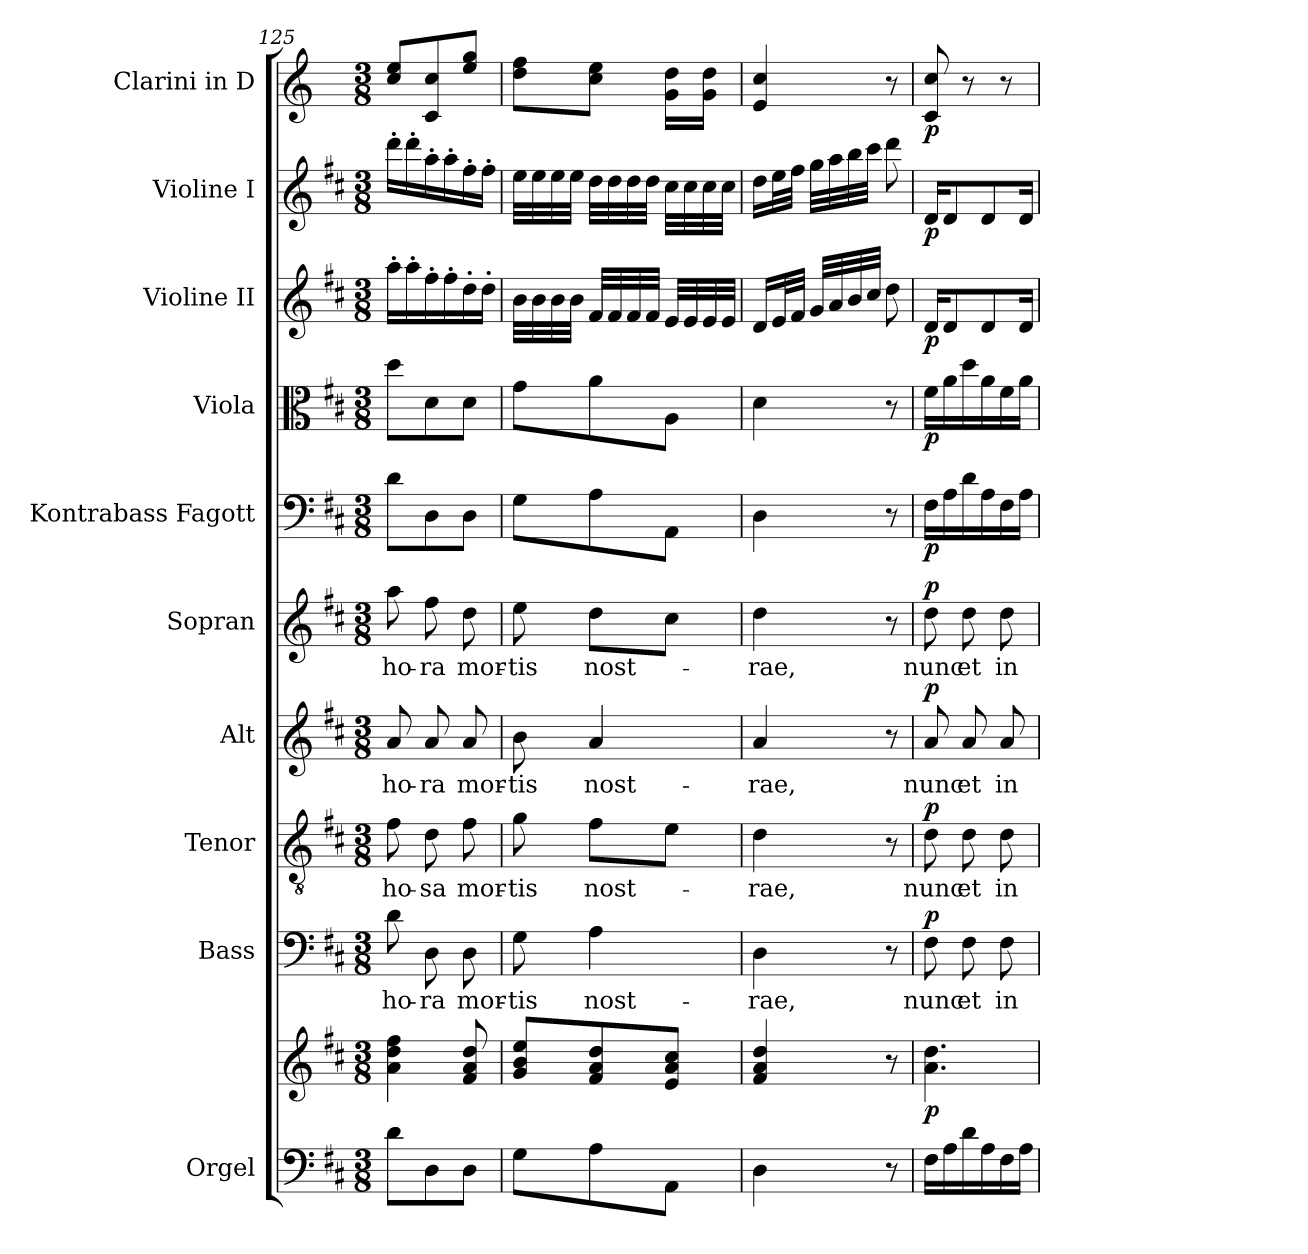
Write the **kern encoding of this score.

**kern	**kern	**dynam	**kern	**text	**dynam	**kern	**text	**dynam	**kern	**text	**dynam	**kern	**text	**dynam	**kern	**dynam	**kern	**dynam	**kern	**dynam	**kern	**dynam	**kern	**dynam
*part10	*part10	*part10	*part9	*part9	*part9	*part8	*part8	*part8	*part7	*part7	*part7	*part6	*part6	*part6	*part5	*part5	*part4	*part4	*part3	*part3	*part2	*part2	*part1	*part1
*staff11	*staff10	*staff10/11	*staff9	*staff9	*staff9	*staff8	*staff8	*staff8	*staff7	*staff7	*staff7	*staff6	*staff6	*staff6	*staff5	*staff5	*staff4	*staff4	*staff3	*staff3	*staff2	*staff2	*staff1	*staff1
*I"Orgel	*	*	*I"Bass	*	*	*I"Tenor	*	*	*I"Alt	*	*	*I"Sopran	*	*	*I"Kontrabass Fagott	*	*I"Viola	*	*I"Violine II	*	*I"Violine I	*	*I"Clarini in D	*
*I'Org.	*	*	*I'B.	*	*	*I'T.	*	*	*I'A.	*	*	*I'S.	*	*	*I'Kb.	*	*I'Vla.	*	*I'Vl. II	*	*I'Vl. I	*	*I'Clar.	*
*clefF4	*clefG2	*	*clefF4	*	*	*clefGv2	*	*	*clefG2	*	*	*clefG2	*	*	*clefF4	*	*clefC3	*	*clefG2	*	*clefG2	*	*clefG2	*
*	*	*	*	*	*	*	*	*	*	*	*	*	*	*	*ITrd7c12	*	*	*	*	*	*	*	*ITrd-1c-2	*
*k[f#c#]	*k[f#c#]	*	*k[f#c#]	*	*	*k[f#c#]	*	*	*k[f#c#]	*	*	*k[f#c#]	*	*	*k[f#c#]	*	*k[f#c#]	*	*k[f#c#]	*	*k[f#c#]	*	*k[f#c#]	*
*D:	*D:	*	*D:	*	*	*D:	*	*	*D:	*	*	*D:	*	*	*D:	*	*D:	*	*D:	*	*D:	*	*D:	*
*M3/8	*M3/8	*	*M3/8	*	*	*M3/8	*	*	*M3/8	*	*	*M3/8	*	*	*M3/8	*	*M3/8	*	*M3/8	*	*M3/8	*	*M3/8	*
=125	=125	=125	=125	=125	=125	=125	=125	=125	=125	=125	=125	=125	=125	=125	=125	=125	=125	=125	=125	=125	=125	=125	=125	=125
!	!	!	!	!LO:LY:b	!	!	!LO:LY:b	!	!	!LO:LY:b	!	!	!LO:LY:b	!	!	!	!	!	!	!	!	!	!	!
8d\L	4a\ 4dd\ 4ff#\	.	8d\	ho-	.	8f#\	ho-	.	8a/	ho-	.	8aa\	ho-	.	8D\L	.	8dd\L	.	16aa'>\LL	.	16ddd'>\LL	.	8dd/ 8ff#/L	.
.	.	.	.	.	.	.	.	.	.	.	.	.	.	.	.	.	.	.	16aa'>\	.	16ddd'>\	.	.	.
!	!	!	!	!LO:LY:b	!	!	!LO:LY:b	!	!	!LO:LY:b	!	!	!LO:LY:b	!	!	!	!	!	!	!	!	!	!	!
8D\	.	.	8D\	-ra	.	8d\	-sa	.	8a/	-ra	.	8ff#\	-ra	.	8DD\	.	8d\	.	16ff#'>\	.	16aa'>\	.	8d/ 8dd/	.
.	.	.	.	.	.	.	.	.	.	.	.	.	.	.	.	.	.	.	16ff#'>\	.	16aa'>\	.	.	.
!	!	!	!	!LO:LY:b	!	!	!LO:LY:b	!	!	!LO:LY:b	!	!	!LO:LY:b	!	!	!	!	!	!	!	!	!	!	!
8D\J	8f#/ 8a/ 8dd/	.	8D\	mor-	.	8f#\	mor-	.	8a/	mor-	.	8dd\	mor-	.	8DD\J	.	8d\J	.	16dd'>\	.	16ff#'>\	.	8ff#/ 8aa/J	.
.	.	.	.	.	.	.	.	.	.	.	.	.	.	.	.	.	.	.	16dd'>\JJ	.	16ff#'>\JJ	.	.	.
=126	=126	=126	=126	=126	=126	=126	=126	=126	=126	=126	=126	=126	=126	=126	=126	=126	=126	=126	=126	=126	=126	=126	=126	=126
!	!	!	!	!LO:LY:b	!	!	!LO:LY:b	!	!	!LO:LY:b	!	!	!LO:LY:b	!	!	!	!	!	!	!	!	!	!	!
8G\L	8g/ 8b/ 8ee/L	.	8G\	-tis	.	8g\	-tis	.	8b\	-tis	.	8ee\	-tis	.	8GG\L	.	8g\L	.	32b\LLL	.	32ee\LLL	.	8ee\ 8gg\L	.
.	.	.	.	.	.	.	.	.	.	.	.	.	.	.	.	.	.	.	32b\	.	32ee\	.	.	.
.	.	.	.	.	.	.	.	.	.	.	.	.	.	.	.	.	.	.	32b\	.	32ee\	.	.	.
.	.	.	.	.	.	.	.	.	.	.	.	.	.	.	.	.	.	.	32b\JJJ	.	32ee\JJJ	.	.	.
!	!	!	!	!LO:LY:b	!	!	!LO:LY:b	!	!	!LO:LY:b	!	!	!LO:LY:b	!	!	!	!	!	!	!	!	!	!	!
8A\	8f#/ 8a/ 8dd/	.	4A\	nost-	.	8f#\L	nost-	.	4a/	nost-	.	8dd\L	nost-	.	8AA\	.	8a\	.	32f#/LLL	.	32dd\LLL	.	8dd\ 8ff#\J	.
.	.	.	.	.	.	.	.	.	.	.	.	.	.	.	.	.	.	.	32f#/	.	32dd\	.	.	.
.	.	.	.	.	.	.	.	.	.	.	.	.	.	.	.	.	.	.	32f#/	.	32dd\	.	.	.
.	.	.	.	.	.	.	.	.	.	.	.	.	.	.	.	.	.	.	32f#/JJJ	.	32dd\JJJ	.	.	.
8AA\J	8e/ 8a/ 8cc#/J	.	.	.	.	8e\J	.	.	.	.	.	8cc#\J	.	.	8AAA\J	.	8A\J	.	32e/LLL	.	32cc#\LLL	.	16a\ 16ee\LL	.
.	.	.	.	.	.	.	.	.	.	.	.	.	.	.	.	.	.	.	32e/	.	32cc#\	.	.	.
.	.	.	.	.	.	.	.	.	.	.	.	.	.	.	.	.	.	.	32e/	.	32cc#\	.	16a\ 16ee\JJ	.
.	.	.	.	.	.	.	.	.	.	.	.	.	.	.	.	.	.	.	32e/JJJ	.	32cc#\JJJ	.	.	.
=127	=127	=127	=127	=127	=127	=127	=127	=127	=127	=127	=127	=127	=127	=127	=127	=127	=127	=127	=127	=127	=127	=127	=127	=127
!	!	!	!	!LO:LY:b	!	!	!LO:LY:b	!	!	!LO:LY:b	!	!	!LO:LY:b	!	!	!	!	!	!	!	!	!	!	!
4D\	4f#/ 4a/ 4dd/	.	4D\	-rae,	.	4d\	-rae,	.	4a/	-rae,	.	4dd\	-rae,	.	4DD\	.	4d\	.	16d/LL	.	16dd\LL	.	4f#/ 4dd/	.
.	.	.	.	.	.	.	.	.	.	.	.	.	.	.	.	.	.	.	32e/L	.	32ee\L	.	.	.
.	.	.	.	.	.	.	.	.	.	.	.	.	.	.	.	.	.	.	32f#/JJJ	.	32ff#\JJJ	.	.	.
.	.	.	.	.	.	.	.	.	.	.	.	.	.	.	.	.	.	.	32g/LLL	.	32gg\LLL	.	.	.
.	.	.	.	.	.	.	.	.	.	.	.	.	.	.	.	.	.	.	32a/	.	32aa\	.	.	.
.	.	.	.	.	.	.	.	.	.	.	.	.	.	.	.	.	.	.	32b/	.	32bb\	.	.	.
.	.	.	.	.	.	.	.	.	.	.	.	.	.	.	.	.	.	.	32cc#/JJJ	.	32ccc#\JJJ	.	.	.
8r	8r	.	8r	.	.	8r	.	.	8r	.	.	8r	.	.	8r	.	8r	.	8dd\	.	8ddd\	.	8r	.
!!LO:PB:g=z
=128	=128	=128	=128	=128	=128	=128	=128	=128	=128	=128	=128	=128	=128	=128	=128	=128	=128	=128	=128	=128	=128	=128	=128	=128
!	!	!LO:DY:b	!	!LO:LY:b	!LO:DY:a	!	!LO:LY:b	!LO:DY:a	!	!LO:LY:b	!LO:DY:a	!	!LO:LY:b	!LO:DY:a	!	!LO:DY:b	!	!LO:DY:b	!	!LO:DY:b	!	!LO:DY:b	!	!LO:DY:b
16F#\LL	4.a\ 4.dd\	p	8F#\	nunc	p	8d\	nunc	p	8a/	nunc	p	8dd\	nunc	p	16FF#\LL	p	16f#\LL	p	16d/KL	p	16d/KL	p	8d/ 8dd/	p
16A\	.	.	.	.	.	.	.	.	.	.	.	.	.	.	16AA\	.	16a\	.	8d/	.	8d/	.	.	.
!	!	!	!	!LO:LY:b	!	!	!LO:LY:b	!	!	!LO:LY:b	!	!	!LO:LY:b	!	!	!	!	!	!	!	!	!	!	!
16d\	.	.	8F#\	et	.	8d\	et	.	8a/	et	.	8dd\	et	.	16D\	.	16dd\	.	.	.	.	.	8r	.
16A\	.	.	.	.	.	.	.	.	.	.	.	.	.	.	16AA\	.	16a\	.	8d/	.	8d/	.	.	.
!	!	!	!	!LO:LY:b	!	!	!LO:LY:b	!	!	!LO:LY:b	!	!	!LO:LY:b	!	!	!	!	!	!	!	!	!	!	!
16F#\	.	.	8F#\	in	.	8d\	in	.	8a/	in	.	8dd\	in	.	16FF#\	.	16f#\	.	.	.	.	.	8r	.
16A\JJ	.	.	.	.	.	.	.	.	.	.	.	.	.	.	16AA\JJ	.	16a\JJ	.	16d/Jk	.	16d/Jk	.	.	.
=	=	=	=	=	=	=	=	=	=	=	=	=	=	=	=	=	=	=	=	=	=	=	=	=
*-	*-	*-	*-	*-	*-	*-	*-	*-	*-	*-	*-	*-	*-	*-	*-	*-	*-	*-	*-	*-	*-	*-	*-	*-
